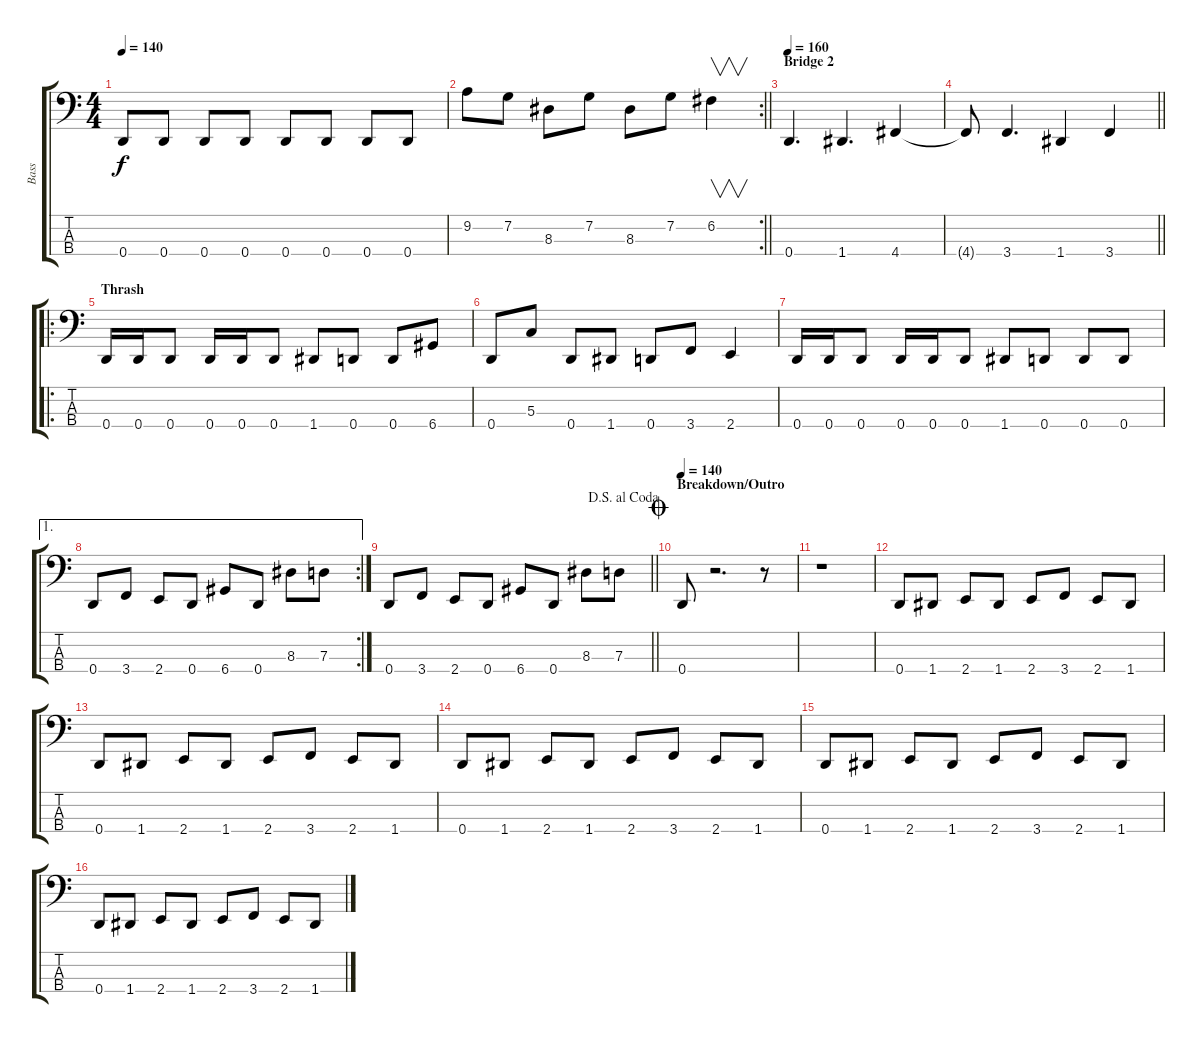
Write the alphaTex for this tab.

\track ("Bass" "Bass") {instrument electricbassfinger}
\staff {score tabs}
\tuning (F2 C2 G1 D1) {hide}
\ts (4 4)
\tempo 140
\clef f4
\ks c
0.4.8{dy f} 0.4.8 0.4.8 0.4.8 0.4.8 0.4.8 0.4.8 0.4.8 |
\rc 2
\barLineRight lightlight
9.2.8 7.2.8 8.3.8 7.2.8 8.3.8 7.2.8 6.2.4{v} |
\section ("" "Bridge 2")
\tempo 160
0.4.4{d} 1.4.4{d} 4.4.4 |
\barLineRight lightlight
4.4{t}.8 3.4.4{d} 1.4.4 3.4.4 |
\ro
\section ("" "Thrash")
0.4.16 0.4.16 0.4.8 0.4.16 0.4.16 0.4.8 1.4.8 0.4.8 0.4.8 6.4.8 |
0.4.8 5.3.8 0.4.8 1.4.8 0.4.8 3.4.8 2.4.4 |
0.4.16 0.4.16 0.4.8 0.4.16 0.4.16 0.4.8 1.4.8 0.4.8 0.4.8 0.4.8 |
\ae 1
\rc 2
0.4.8 3.4.8 2.4.8 0.4.8 6.4.8 0.4.8 8.3.8 7.3.8 |
\jump dalsegnoalcoda
\barLineRight lightlight
0.4.8 3.4.8 2.4.8 0.4.8 6.4.8 0.4.8 8.3.8 7.3.8 |
\section ("" "Breakdown/Outro")
\jump coda
\tempo 140
0.4.8 r.2{d} r.8 |
r.1 |
0.4.8 1.4.8 2.4.8 1.4.8 2.4.8 3.4.8 2.4.8 1.4.8 |
0.4.8 1.4.8 2.4.8 1.4.8 2.4.8 3.4.8 2.4.8 1.4.8 |
0.4.8 1.4.8 2.4.8 1.4.8 2.4.8 3.4.8 2.4.8 1.4.8 |
0.4.8 1.4.8 2.4.8 1.4.8 2.4.8 3.4.8 2.4.8 1.4.8 |
0.4.8 1.4.8 2.4.8 1.4.8 2.4.8 3.4.8 2.4.8 1.4.8
